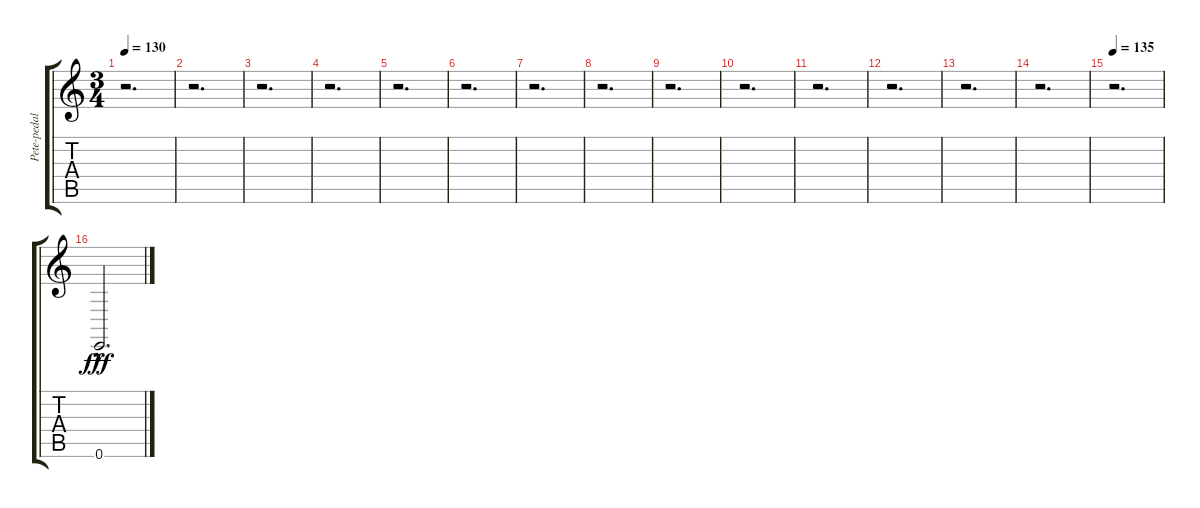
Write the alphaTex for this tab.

\track ("Pete-pedals" "Pete-pedal") {instrument synthbrass2}
\staff {score tabs}
\tuning (E4 B3 G3 D3 A2 E2) {hide}
\ts (3 4)
\tempo 130
\clef g2
\ks c
r.2{d dy fff} |
r.2{d} |
r.2{d} |
r.2{d} |
r.2{d} |
r.2{d} |
r.2{d} |
r.2{d} |
r.2{d} |
r.2{d} |
r.2{d} |
r.2{d} |
r.2{d} |
r.2{d volume 16 balance 8 instrument synthbrass2} |
\tempo 135
r.2{d} |
0.6{hac}.2{d}
